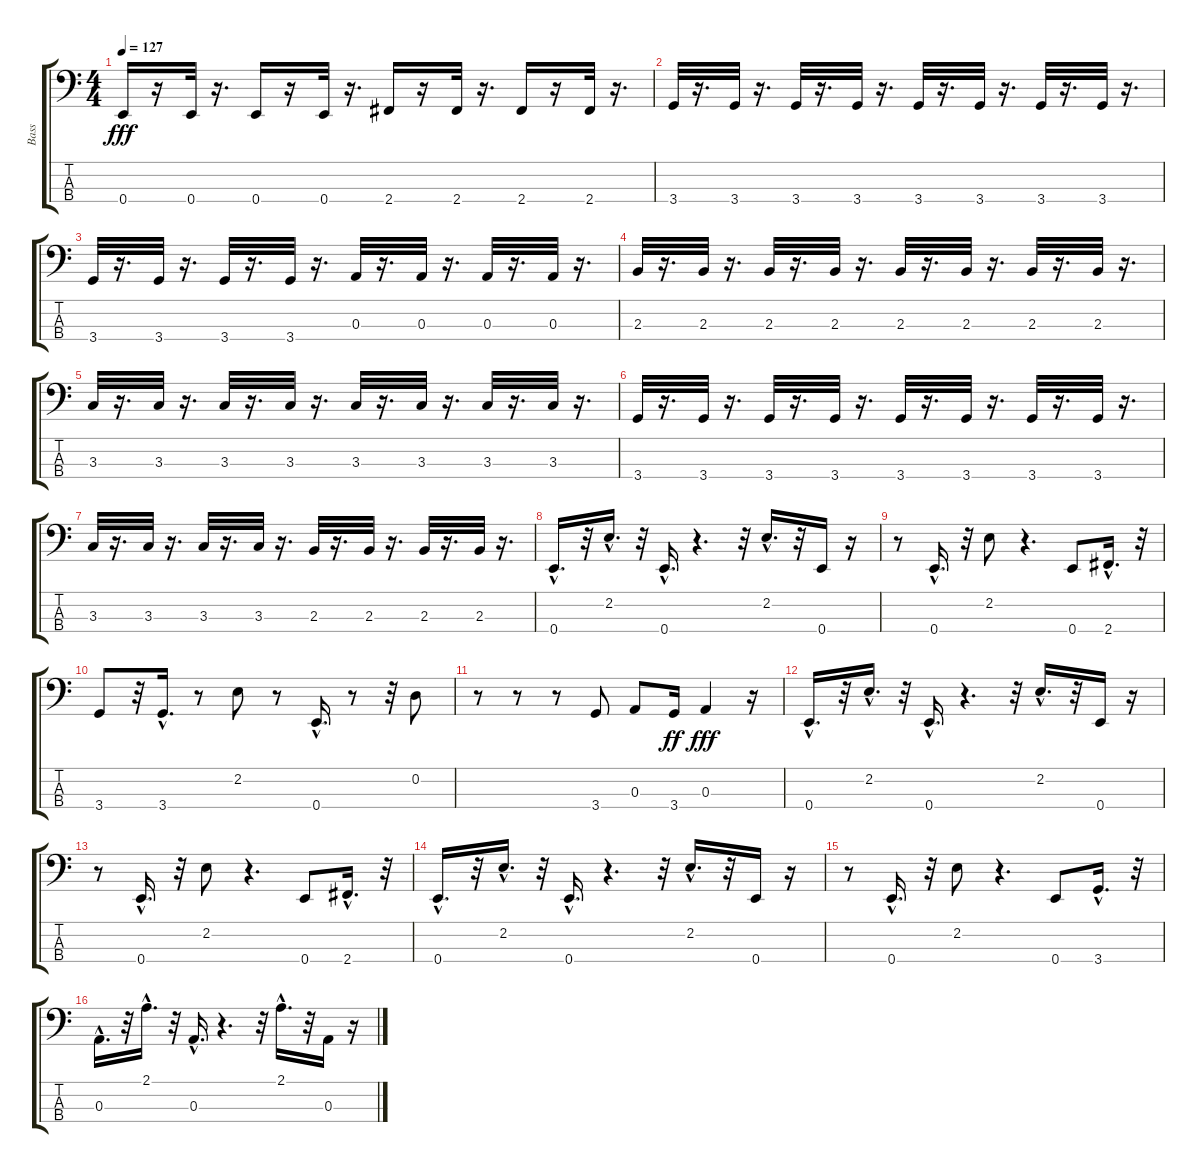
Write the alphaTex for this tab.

\track (" Bass" " Bass") {instrument slapbass2}
\staff {score tabs}
\tuning (G2 D2 A1 E1) {hide}
\ts (4 4)
\tempo 127
\clef f4
\ks c
0.4.16{dy fff} r.16 0.4.32 r.16{d} 0.4.16 r.16 0.4.32 r.16{d} 2.4.16 r.16 2.4.32 r.16{d} 2.4.16 r.16 2.4.32 r.16{d} |
3.4.32 r.16{d} 3.4.32 r.16{d} 3.4.32 r.16{d} 3.4.32 r.16{d} 3.4.32 r.16{d} 3.4.32 r.16{d} 3.4.32 r.16{d} 3.4.32 r.16{d} |
3.4.32 r.16{d} 3.4.32 r.16{d} 3.4.32 r.16{d} 3.4.32 r.16{d} 0.3.32 r.16{d} 0.3.32 r.16{d} 0.3.32 r.16{d} 0.3.32 r.16{d} |
2.3.32 r.16{d} 2.3.32 r.16{d} 2.3.32 r.16{d} 2.3.32 r.16{d} 2.3.32 r.16{d} 2.3.32 r.16{d} 2.3.32 r.16{d} 2.3.32 r.16{d} |
3.3.32 r.16{d} 3.3.32 r.16{d} 3.3.32 r.16{d} 3.3.32 r.16{d} 3.3.32 r.16{d} 3.3.32 r.16{d} 3.3.32 r.16{d} 3.3.32 r.16{d} |
3.4.32 r.16{d} 3.4.32 r.16{d} 3.4.32 r.16{d} 3.4.32 r.16{d} 3.4.32 r.16{d} 3.4.32 r.16{d} 3.4.32 r.16{d} 3.4.32 r.16{d} |
3.3.32 r.16{d} 3.3.32 r.16{d} 3.3.32 r.16{d} 3.3.32 r.16{d} 2.3.32 r.16{d} 2.3.32 r.16{d} 2.3.32 r.16{d} 2.3.32 r.16{d} |
0.4{hac}.16{d} r.32 2.2{hac}.16{d} r.32 0.4{hac}.16{d} r.4{d} r.32 2.2{hac}.16{d} r.32 0.4.16 r.16 |
r.8 0.4{hac}.16{d} r.32 2.2.8 r.4{d} 0.4.8 2.4{hac}.16{d} r.32 |
3.4.8 r.32 3.4{hac}.16{d} r.8 2.2.8 r.8 0.4{hac}.16{d} r.8 r.32 0.2.8 |
r.8 r.8 r.8 3.4.8 0.3.8 3.4.16{dy ff} 0.3.4{dy fff} r.16 |
0.4{hac}.16{d} r.32 2.2{hac}.16{d} r.32 0.4{hac}.16{d} r.4{d} r.32 2.2{hac}.16{d} r.32 0.4.16 r.16 |
r.8 0.4{hac}.16{d} r.32 2.2.8 r.4{d} 0.4.8 2.4{hac}.16{d} r.32 |
0.4{hac}.16{d} r.32 2.2{hac}.16{d} r.32 0.4{hac}.16{d} r.4{d} r.32 2.2{hac}.16{d} r.32 0.4.16 r.16 |
r.8 0.4{hac}.16{d} r.32 2.2.8 r.4{d} 0.4.8 3.4{hac}.16{d} r.32 |
0.3{hac}.16{d} r.32 2.1{hac}.16{d} r.32 0.3{hac}.16{d} r.4{d} r.32 2.1{hac}.16{d} r.32 0.3.16 r.16
